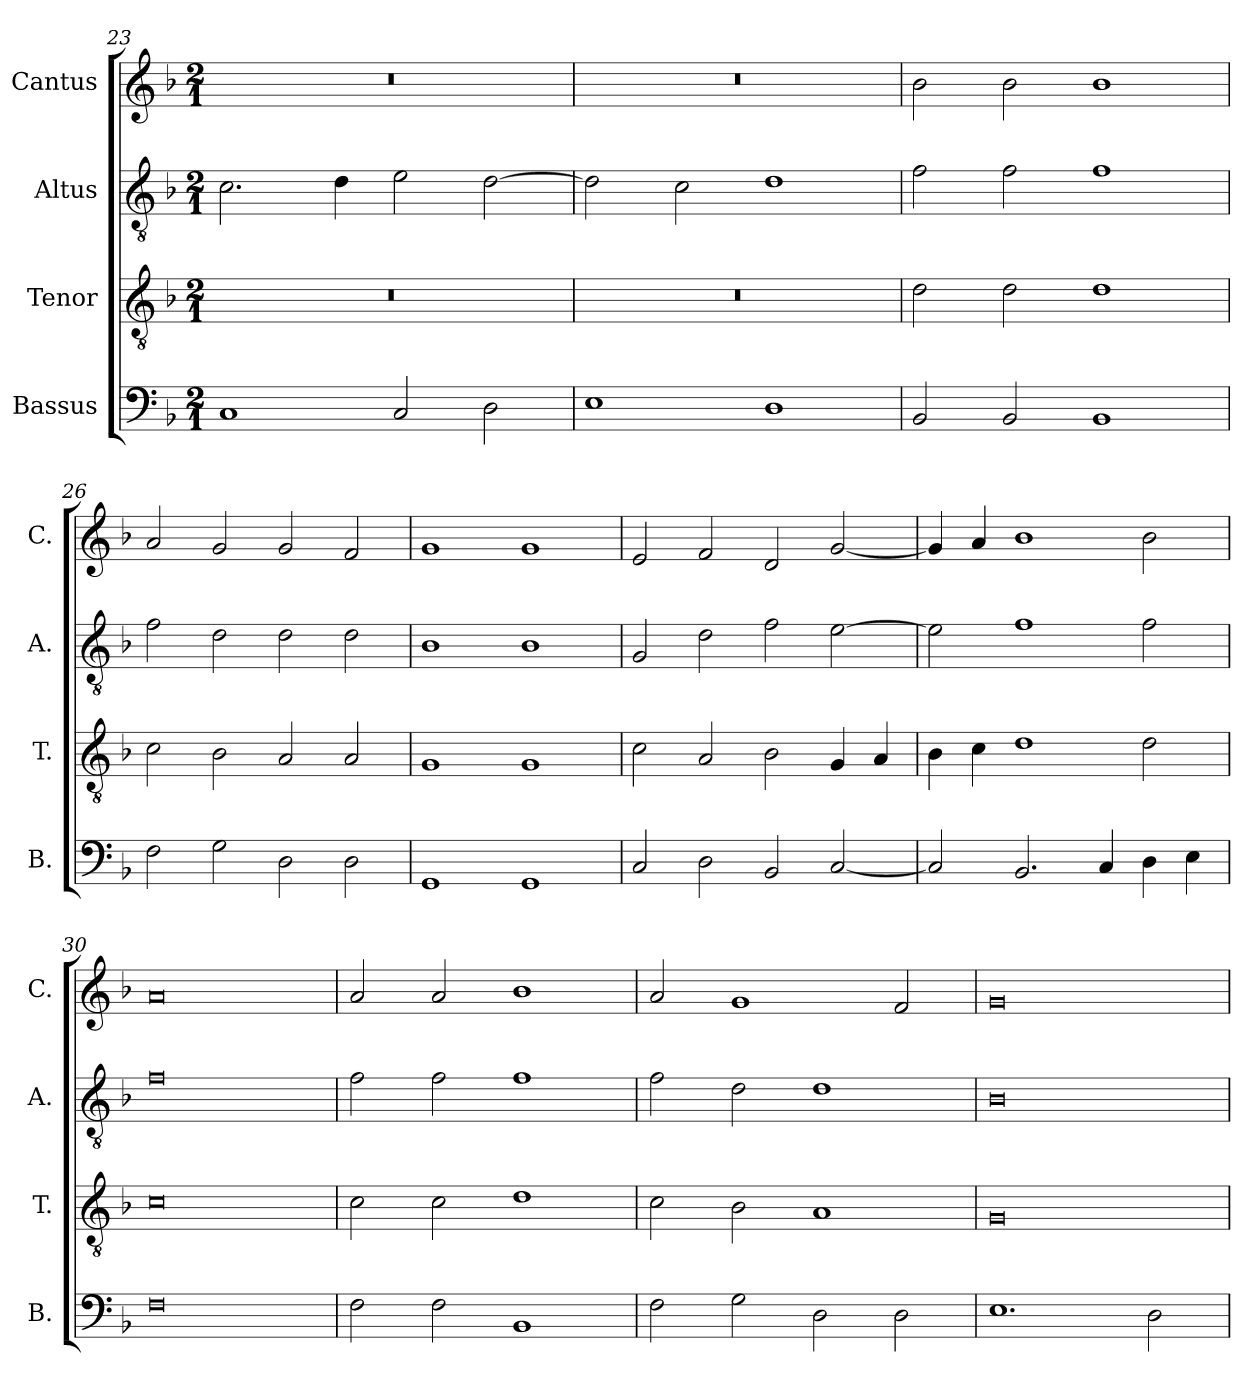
**kern	**kern	**kern	**kern
*part4	*part3	*part2	*part1
*staff4	*staff3	*staff2	*staff1
*I"Bassus	*I"Tenor	*I"Altus	*I"Cantus
*I'B.	*I'T.	*I'A.	*I'C.
*clefF4	*clefGv2	*clefGv2	*clefG2
*k[b-]	*k[b-]	*k[b-]	*k[b-]
*M2/1	*M2/1	*M2/1	*M2/1
=23	=23	=23	=23
1C	0r	2.c\	0r
.	.	4d\	.
2C/	.	2e\	.
2D\	.	[2d\	.
=24	=24	=24	=24
1E	0r	2d\]	0r
.	.	2c\	.
1D	.	1d	.
=25	=25	=25	=25
2BB-/	2d\	2f\	2b-\
2BB-/	2d\	2f\	2b-\
1BB-	1d	1f	1b-
=26	=26	=26	=26
2F\	2c\	2f\	2a/
2G\	2B-\	2d\	2g/
2D\	2A/	2d\	2g/
2D\	2A/	2d\	2f/
=27	=27	=27	=27
1GG	1G	1B-	1g
1GG	1G	1B-	1g
=28	=28	=28	=28
2C/	2c\	2G/	2e/
2D\	2A/	2d\	2f/
2BB-/	2B-\	2f\	2d/
[2C/	4G/	[2e\	[2g/
.	4A/	.	.
=29	=29	=29	=29
2C/]	4B-\	2e\]	4g/]
.	4c\	.	4a/
2.BB-/	1d	1f	1b-
4C/	.	.	.
4D\	2d\	2f\	2b-\
4E\	.	.	.
=30	=30	=30	=30
0F	0c	0f	0a
=31	=31	=31	=31
2F\	2c\	2f\	2a/
2F\	2c\	2f\	2a/
1BB-	1d	1f	1b-
=32	=32	=32	=32
2F\	2c\	2f\	2a/
2G\	2B-\	2d\	1g
2D\	1A	1d	.
2D\	.	.	2f/
=33	=33	=33	=33
1.E	0G	0B-	0g
2D\	.	.	.
=	=	=	=
*-	*-	*-	*-
